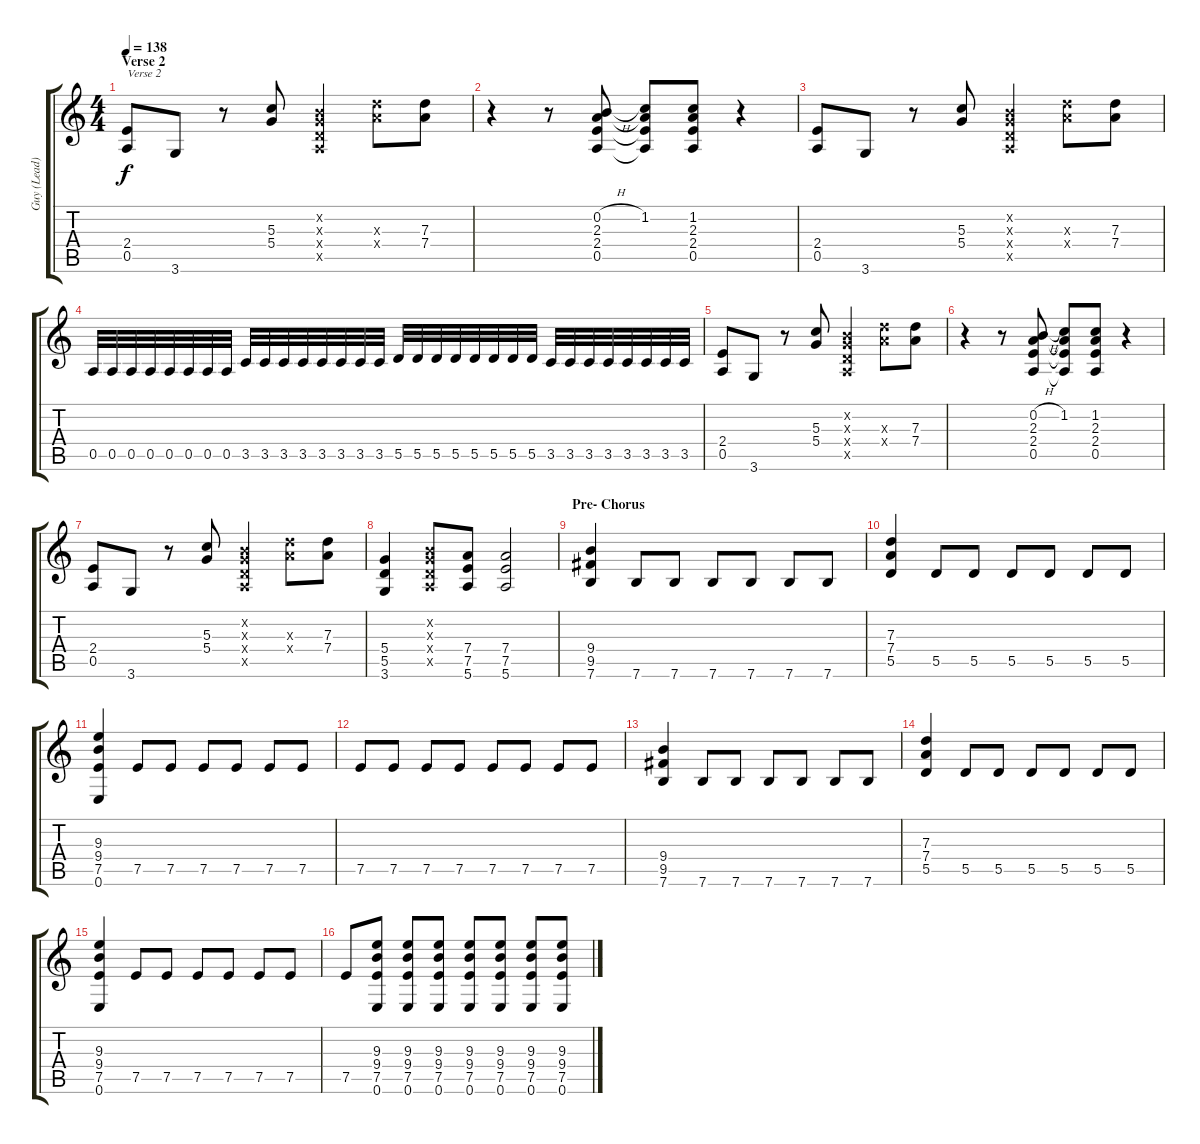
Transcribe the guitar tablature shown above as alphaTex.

\track ("Guy (Lead)" "Guy (Lead)") {instrument distortionguitar}
\staff {score tabs}
\tuning (E4 B3 G3 D3 A2 E2) {hide}
\ts (4 4)
\section ("" "Verse 2")
\tempo 138
\clef g2
\ks c
(2.4 0.5).8{txt "Verse 2" dy f} 3.6.8 r.8 (5.3 5.4).8 (0.2{x} 0.3{x} 0.4{x} 0.5{x}).4 (7.3{x} 7.4{x}).8 (7.3 7.4).8 |
r.4 r.8 (0.2{h} 2.3 2.4 0.5).8 (1.2 2.3{t} 2.4{t} 0.5{t}).8 (1.2 2.3 2.4 0.5).8 r.4 |
(2.4 0.5).8 3.6.8 r.8 (5.3 5.4).8 (0.2{x} 0.3{x} 0.4{x} 0.5{x}).4 (7.3{x} 7.4{x}).8 (7.3 7.4).8 |
0.5.32 0.5.32 0.5.32 0.5.32 0.5.32 0.5.32 0.5.32 0.5.32 3.5.32 3.5.32 3.5.32 3.5.32 3.5.32 3.5.32 3.5.32 3.5.32 5.5.32 5.5.32 5.5.32 5.5.32 5.5.32 5.5.32 5.5.32 5.5.32 3.5.32 3.5.32 3.5.32 3.5.32 3.5.32 3.5.32 3.5.32 3.5.32 |
(2.4 0.5).8 3.6.8 r.8 (5.3 5.4).8 (0.2{x} 0.3{x} 0.4{x} 0.5{x}).4 (7.3{x} 7.4{x}).8 (7.3 7.4).8 |
r.4 r.8 (0.2{h} 2.3 2.4 0.5).8 (1.2 2.3{t} 2.4{t} 0.5{t}).8 (1.2 2.3 2.4 0.5).8 r.4 |
(2.4 0.5).8 3.6.8 r.8 (5.3 5.4).8 (0.2{x} 0.3{x} 0.4{x} 0.5{x}).4 (7.3{x} 7.4{x}).8 (7.3 7.4).8 |
(5.4 5.5 3.6).4 (0.2{x} 0.3{x} 0.4{x} 0.5{x}).8 (7.4 7.5 5.6).8 (7.4 7.5 5.6).2 |
\section ("" "Pre- Chorus")
(9.4 9.5 7.6).4 7.6.8 7.6.8 7.6.8 7.6.8 7.6.8 7.6.8 |
(7.3 7.4 5.5).4 5.5.8 5.5.8 5.5.8 5.5.8 5.5.8 5.5.8 |
(9.3 9.4 7.5 0.6).4 7.5.8 7.5.8 7.5.8 7.5.8 7.5.8 7.5.8 |
7.5.8 7.5.8 7.5.8 7.5.8 7.5.8 7.5.8 7.5.8 7.5.8 |
(9.4 9.5 7.6).4 7.6.8 7.6.8 7.6.8 7.6.8 7.6.8 7.6.8 |
(7.3 7.4 5.5).4 5.5.8 5.5.8 5.5.8 5.5.8 5.5.8 5.5.8 |
(9.3 9.4 7.5 0.6).4 7.5.8 7.5.8 7.5.8 7.5.8 7.5.8 7.5.8 |
7.5.8 (9.3 9.4 7.5 0.6).8 (9.3 9.4 7.5 0.6).8 (9.3 9.4 7.5 0.6).8 (9.3 9.4 7.5 0.6).8 (9.3 9.4 7.5 0.6).8 (9.3 9.4 7.5 0.6).8 (9.3 9.4 7.5 0.6).8
